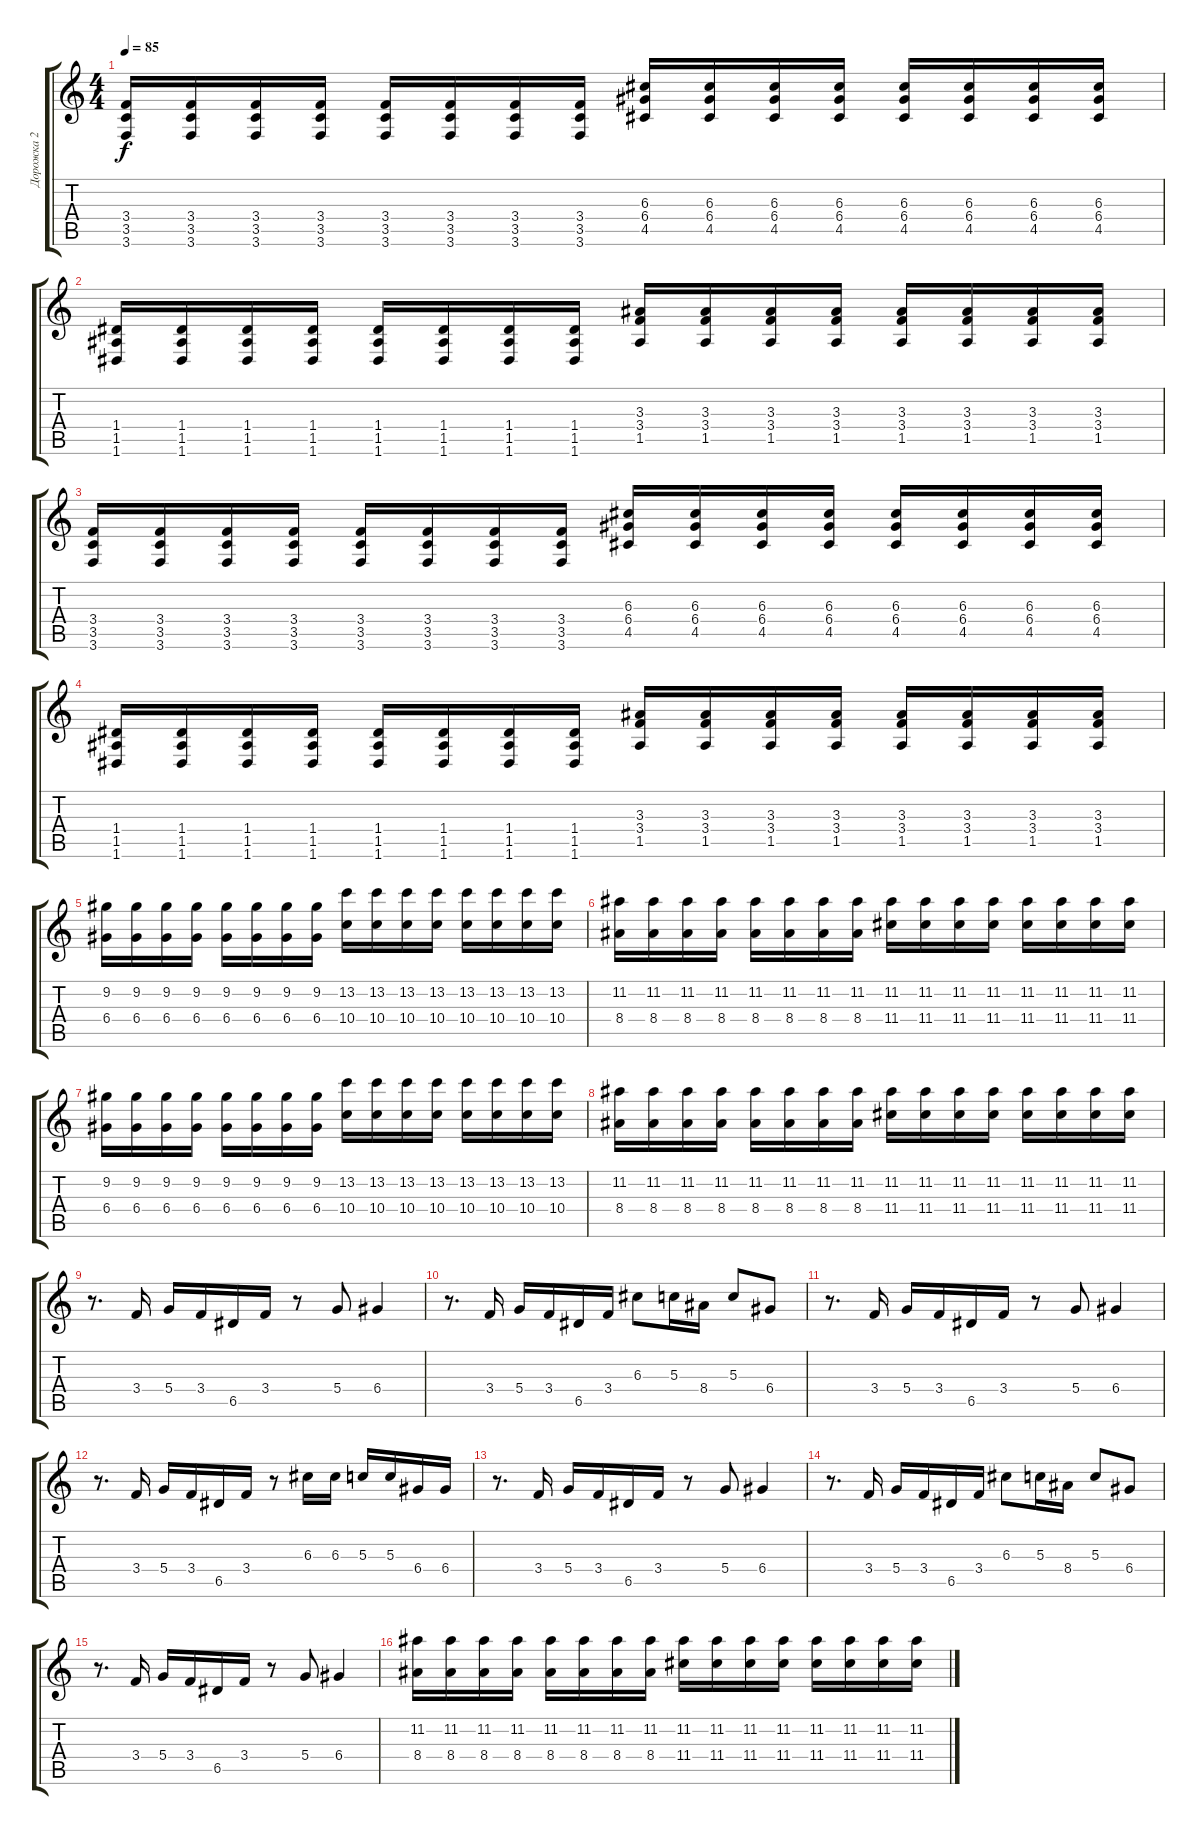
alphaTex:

\track ("Дорожка 2" "Дорожка 2") {instrument acousticguitarsteel}
\staff {score tabs}
\tuning (E4 B3 G3 D3 A2 D2) {hide}
\ts (4 4)
\tempo 85
\clef g2
\ks c
(3.4 3.5 3.6).16{dy f volume 16} (3.4 3.5 3.6).16 (3.4 3.5 3.6).16 (3.4 3.5 3.6).16 (3.4 3.5 3.6).16 (3.4 3.5 3.6).16 (3.4 3.5 3.6).16 (3.4 3.5 3.6).16 (6.3 6.4 4.5).16 (6.3 6.4 4.5).16 (6.3 6.4 4.5).16 (6.3 6.4 4.5).16 (6.3 6.4 4.5).16 (6.3 6.4 4.5).16 (6.3 6.4 4.5).16 (6.3 6.4 4.5).16 |
(1.4 1.5 1.6).16 (1.4 1.5 1.6).16 (1.4 1.5 1.6).16 (1.4 1.5 1.6).16 (1.4 1.5 1.6).16 (1.4 1.5 1.6).16 (1.4 1.5 1.6).16 (1.4 1.5 1.6).16 (3.3 3.4 1.5).16 (3.3 3.4 1.5).16 (3.3 3.4 1.5).16 (3.3 3.4 1.5).16 (3.3 3.4 1.5).16 (3.3 3.4 1.5).16 (3.3 3.4 1.5).16 (3.3 3.4 1.5).16 |
(3.4 3.5 3.6).16 (3.4 3.5 3.6).16 (3.4 3.5 3.6).16 (3.4 3.5 3.6).16 (3.4 3.5 3.6).16 (3.4 3.5 3.6).16 (3.4 3.5 3.6).16 (3.4 3.5 3.6).16 (6.3 6.4 4.5).16 (6.3 6.4 4.5).16 (6.3 6.4 4.5).16 (6.3 6.4 4.5).16 (6.3 6.4 4.5).16 (6.3 6.4 4.5).16 (6.3 6.4 4.5).16 (6.3 6.4 4.5).16 |
(1.4 1.5 1.6).16 (1.4 1.5 1.6).16 (1.4 1.5 1.6).16 (1.4 1.5 1.6).16 (1.4 1.5 1.6).16 (1.4 1.5 1.6).16 (1.4 1.5 1.6).16 (1.4 1.5 1.6).16 (3.3 3.4 1.5).16 (3.3 3.4 1.5).16 (3.3 3.4 1.5).16 (3.3 3.4 1.5).16 (3.3 3.4 1.5).16 (3.3 3.4 1.5).16 (3.3 3.4 1.5).16 (3.3 3.4 1.5).16 |
(9.2 6.4).16 (9.2 6.4).16 (9.2 6.4).16 (9.2 6.4).16 (9.2 6.4).16 (9.2 6.4).16 (9.2 6.4).16 (9.2 6.4).16 (13.2 10.4).16 (13.2 10.4).16 (13.2 10.4).16 (13.2 10.4).16 (13.2 10.4).16 (13.2 10.4).16 (13.2 10.4).16 (13.2 10.4).16 |
(11.2 8.4).16 (11.2 8.4).16 (11.2 8.4).16 (11.2 8.4).16 (11.2 8.4).16 (11.2 8.4).16 (11.2 8.4).16 (11.2 8.4).16 (11.2 11.4).16 (11.2 11.4).16 (11.2 11.4).16 (11.2 11.4).16 (11.2 11.4).16 (11.2 11.4).16 (11.2 11.4).16 (11.2 11.4).16 |
(9.2 6.4).16 (9.2 6.4).16 (9.2 6.4).16 (9.2 6.4).16 (9.2 6.4).16 (9.2 6.4).16 (9.2 6.4).16 (9.2 6.4).16 (13.2 10.4).16 (13.2 10.4).16 (13.2 10.4).16 (13.2 10.4).16 (13.2 10.4).16 (13.2 10.4).16 (13.2 10.4).16 (13.2 10.4).16 |
(11.2 8.4).16 (11.2 8.4).16 (11.2 8.4).16 (11.2 8.4).16 (11.2 8.4).16 (11.2 8.4).16 (11.2 8.4).16 (11.2 8.4).16 (11.2 11.4).16 (11.2 11.4).16 (11.2 11.4).16 (11.2 11.4).16 (11.2 11.4).16 (11.2 11.4).16 (11.2 11.4).16 (11.2 11.4).16 |
r.8{d} 3.4.16 5.4.16 3.4.16 6.5.16 3.4.16 r.8 5.4.8 6.4.4 |
r.8{d} 3.4.16 5.4.16 3.4.16 6.5.16 3.4.16 6.3.8 5.3.16 8.4.16 5.3.8 6.4.8 |
r.8{d} 3.4.16 5.4.16 3.4.16 6.5.16 3.4.16 r.8 5.4.8 6.4.4 |
r.8{d} 3.4.16 5.4.16 3.4.16 6.5.16 3.4.16 r.8 6.3.16 6.3.16 5.3.16 5.3.16 6.4.16 6.4.16 |
r.8{d} 3.4.16 5.4.16 3.4.16 6.5.16 3.4.16 r.8 5.4.8 6.4.4 |
r.8{d} 3.4.16 5.4.16 3.4.16 6.5.16 3.4.16 6.3.8 5.3.16 8.4.16 5.3.8 6.4.8 |
r.8{d} 3.4.16 5.4.16 3.4.16 6.5.16 3.4.16 r.8 5.4.8 6.4.4 |
(11.2 8.4).16 (11.2 8.4).16 (11.2 8.4).16 (11.2 8.4).16 (11.2 8.4).16 (11.2 8.4).16 (11.2 8.4).16 (11.2 8.4).16 (11.2 11.4).16 (11.2 11.4).16 (11.2 11.4).16 (11.2 11.4).16 (11.2 11.4).16 (11.2 11.4).16 (11.2 11.4).16 (11.2 11.4).16
